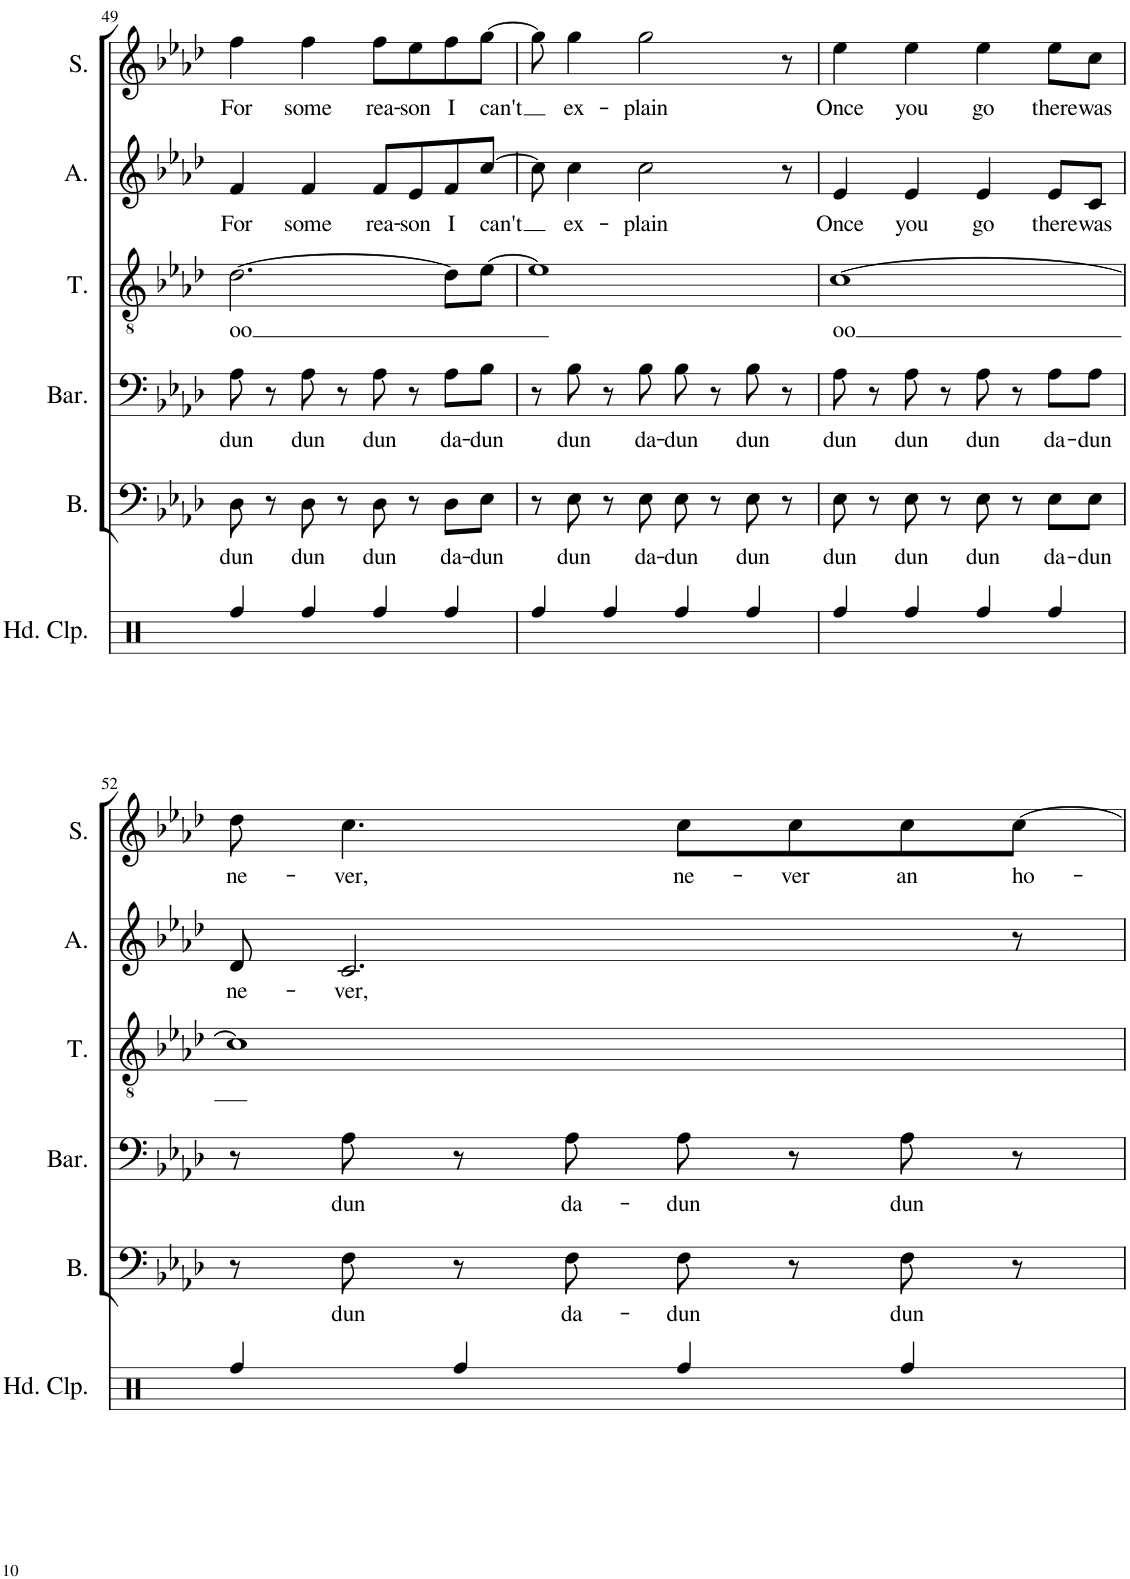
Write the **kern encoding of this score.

**kern	**text	**kern	**text	**kern	**text	**kern	**text	**kern	**text
*part5	*part5	*part4	*part4	*part3	*part3	*part2	*part2	*part1	*part1
*staff5	*staff5	*staff4	*staff4	*staff3	*staff3	*staff2	*staff2	*staff1	*staff1
*I"Bass	*	*I"Baritone	*	*I"Tenor	*	*I"Alto	*	*I"Soprano	*
*I'B.	*	*I'Bar.	*	*I'T.	*	*I'A.	*	*I'S.	*
!!LO:PB:g=z
*clefF4	*	*clefF4	*	*clefGv2	*	*clefG2	*	*clefG2	*
*k[b-e-a-d-]	*	*k[b-e-a-d-]	*	*k[b-e-a-d-]	*	*k[b-e-a-d-]	*	*k[b-e-a-d-]	*
*M4/4	*	*M4/4	*	*M4/4	*	*M4/4	*	*M4/4	*
=49	=49	=49	=49	=49	=49	=49	=49	=49	=49
!	!LO:LY:b	!	!LO:LY:b	!	!LO:LY:b	!	!LO:LY:b	!	!LO:LY:b
8D-\	dun	8A-\	dun	[2.d-\	oo	4f/	For	4ff\	For
8r	.	8r	.	.	.	.	.	.	.
!	!LO:LY:b	!	!LO:LY:b	!	!	!	!LO:LY:b	!	!LO:LY:b
8D-\	dun	8A-\	dun	.	.	4f/	some	4ff\	some
8r	.	8r	.	.	.	.	.	.	.
!	!LO:LY:b	!	!LO:LY:b	!	!	!	!LO:LY:b	!	!LO:LY:b
8D-\	dun	8A-\	dun	.	.	8f/L	rea-	8ff\L	rea-
!	!	!	!	!	!	!	!LO:LY:b	!	!LO:LY:b
8r	.	8r	.	.	.	8e-/	-son	8ee-\	-son
!	!LO:LY:b	!	!LO:LY:b	!	!	!	!LO:LY:b	!	!LO:LY:b
8D-\L	da-	8A-\L	da-	8d-\L]	.	8f/	I	8ff\	I
!	!LO:LY:b	!	!LO:LY:b	!	!	!	!LO:LY:b	!	!LO:LY:b
8E-\J	-dun	8B-\J	-dun	[8e-\J	.	[8cc/J	can't	[8gg\J	can't
=50	=50	=50	=50	=50	=50	=50	=50	=50	=50
8r	.	8r	.	1e-]	.	8cc\]	.	8gg\]	.
!	!LO:LY:b	!	!LO:LY:b	!	!	!	!LO:LY:b	!	!LO:LY:b
8E-\	dun	8B-\	dun	.	.	4cc\	ex-	4gg\	ex-
8r	.	8r	.	.	.	.	.	.	.
!	!LO:LY:b	!	!LO:LY:b	!	!	!	!LO:LY:b	!	!LO:LY:b
8E-\	da-	8B-\	da-	.	.	2cc\	-plain	2gg\	-plain
!	!LO:LY:b	!	!LO:LY:b	!	!	!	!	!	!
8E-\	-dun	8B-\	-dun	.	.	.	.	.	.
8r	.	8r	.	.	.	.	.	.	.
!	!LO:LY:b	!	!LO:LY:b	!	!	!	!	!	!
8E-\	dun	8B-\	dun	.	.	.	.	.	.
8r	.	8r	.	.	.	8r	.	8r	.
=51	=51	=51	=51	=51	=51	=51	=51	=51	=51
!	!LO:LY:b	!	!LO:LY:b	!	!LO:LY:b	!	!LO:LY:b	!	!LO:LY:b
8E-\	dun	8A-\	dun	[1c	oo	4e-/	Once	4ee-\	Once
8r	.	8r	.	.	.	.	.	.	.
!	!LO:LY:b	!	!LO:LY:b	!	!	!	!LO:LY:b	!	!LO:LY:b
8E-\	dun	8A-\	dun	.	.	4e-/	you	4ee-\	you
8r	.	8r	.	.	.	.	.	.	.
!	!LO:LY:b	!	!LO:LY:b	!	!	!	!LO:LY:b	!	!LO:LY:b
8E-\	dun	8A-\	dun	.	.	4e-/	go	4ee-\	go
8r	.	8r	.	.	.	.	.	.	.
!	!LO:LY:b	!	!LO:LY:b	!	!	!	!LO:LY:b	!	!LO:LY:b
8E-\L	da-	8A-\L	da-	.	.	8e-/L	there	8ee-\L	there
!	!LO:LY:b	!	!LO:LY:b	!	!	!	!LO:LY:b	!	!LO:LY:b
8E-\J	-dun	8A-\J	-dun	.	.	8c/J	was	8cc\J	was
!!LO:LB:g=z
=52	=52	=52	=52	=52	=52	=52	=52	=52	=52
!	!	!	!	!	!	!	!LO:LY:b	!	!LO:LY:b
8r	.	8r	.	1c]	.	8d-/	ne-	8dd-\	ne-
!	!LO:LY:b	!	!LO:LY:b	!	!	!	!LO:LY:b	!	!LO:LY:b
8F\	dun	8A-\	dun	.	.	2.c/	-ver,	4.cc\	-ver,
8r	.	8r	.	.	.	.	.	.	.
!	!LO:LY:b	!	!LO:LY:b	!	!	!	!	!	!
8F\	da-	8A-\	da-	.	.	.	.	.	.
!	!LO:LY:b	!	!LO:LY:b	!	!	!	!	!	!LO:LY:b
8F\	-dun	8A-\	-dun	.	.	.	.	8cc\L	ne-
!	!	!	!	!	!	!	!	!	!LO:LY:b
8r	.	8r	.	.	.	.	.	8cc\	-ver
!	!LO:LY:b	!	!LO:LY:b	!	!	!	!	!	!LO:LY:b
8F\	dun	8A-\	dun	.	.	.	.	8cc\	an
!	!	!	!	!	!	!	!	!	!LO:LY:b
8r	.	8r	.	.	.	8r	.	[8cc\J	ho-
=	=	=	=	=	=	=	=	=	=
*-	*-	*-	*-	*-	*-	*-	*-	*-	*-
